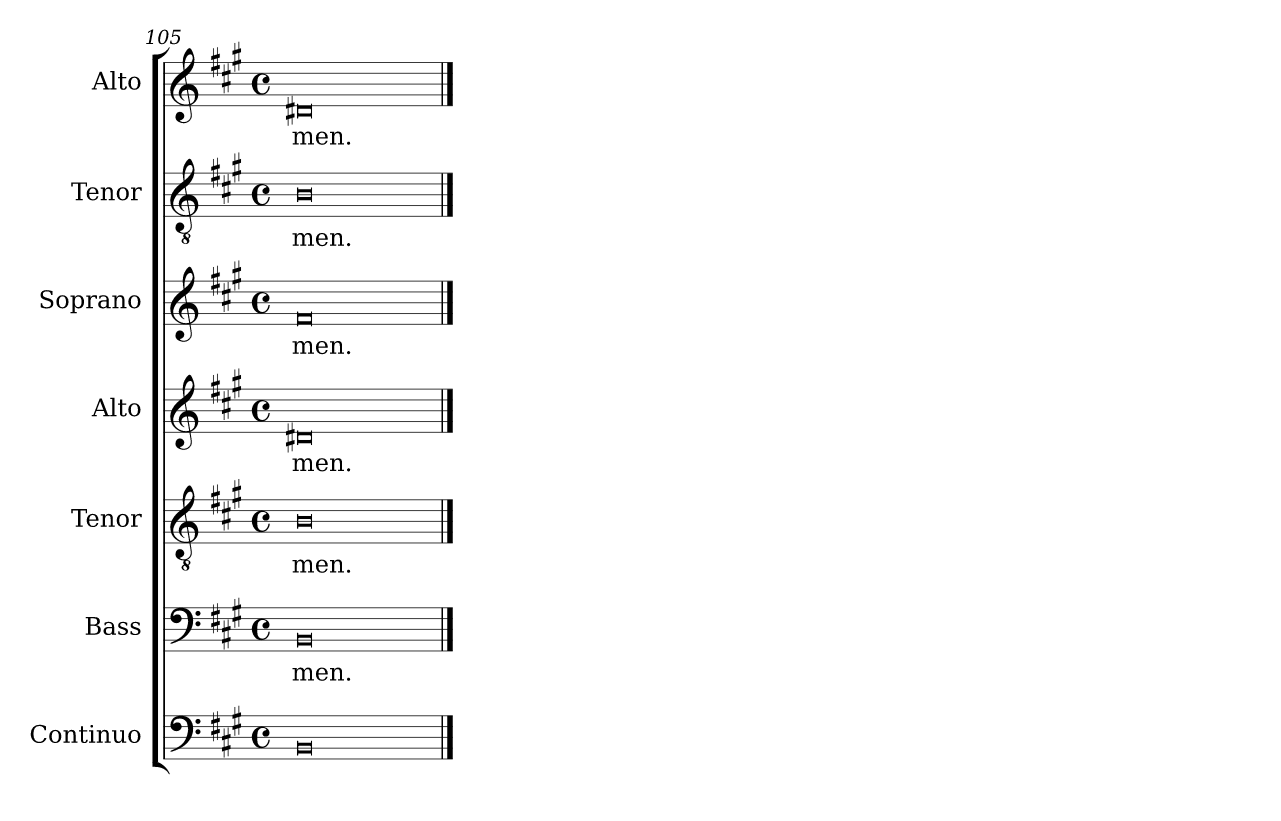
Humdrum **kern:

**kern	**kern	**text	**kern	**text	**kern	**text	**kern	**text	**kern	**text	**kern	**text
*part7	*part6	*part6	*part5	*part5	*part4	*part4	*part3	*part3	*part2	*part2	*part1	*part1
*staff7	*staff6	*staff6	*staff5	*staff5	*staff4	*staff4	*staff3	*staff3	*staff2	*staff2	*staff1	*staff1
*I"Continuo	*I"Bass	*	*I"Tenor	*	*I"Alto	*	*I"Soprano	*	*I"Tenor	*	*I"Alto	*
*I'Cont.	*I'B.	*	*I'T.	*	*I'A.	*	*I'S.	*	*I'T.	*	*I'A.	*
*clefF4	*clefF4	*	*clefGv2	*	*clefG2	*	*clefG2	*	*clefGv2	*	*clefG2	*
*	*	*	*ITrd7c12	*	*	*	*	*	*ITrd7c12	*	*	*
*k[f#c#g#]	*k[f#c#g#]	*	*k[f#c#g#]	*	*k[f#c#g#]	*	*k[f#c#g#]	*	*k[f#c#g#]	*	*k[f#c#g#]	*
*A:	*A:	*	*A:	*	*A:	*	*A:	*	*A:	*	*A:	*
*M4/4	*M4/4	*	*M4/4	*	*M4/4	*	*M4/4	*	*M4/4	*	*M4/4	*
*met(c)	*met(c)	*	*met(c)	*	*met(c)	*	*met(c)	*	*met(c)	*	*met(c)	*
=105	=105	=105	=105	=105	=105	=105	=105	=105	=105	=105	=105	=105
!	!	!LO:LY:b:color=#000000	!	!	!	!	!	!	!	!	!	!
!	!	!	!	!LO:LY:b:color=#000000	!	!	!	!	!	!	!	!
!	!	!	!	!	!	!LO:LY:b:color=#000000	!	!	!	!	!	!
!	!	!	!	!	!	!	!	!LO:LY:b:color=#000000	!	!	!	!
!	!	!	!	!	!	!	!	!	!	!LO:LY:b:color=#000000	!	!
!	!	!	!	!	!	!	!	!	!	!	!	!LO:LY:b:color=#000000
0BBi	0BBi	-men.	0BBi	-men.	0d#Xi	-men.	0f#i	-men.	0BBi	-men.	0d#Xi	-men.
==	==	==	==	==	==	==	==	==	==	==	==	==
*-	*-	*-	*-	*-	*-	*-	*-	*-	*-	*-	*-	*-
